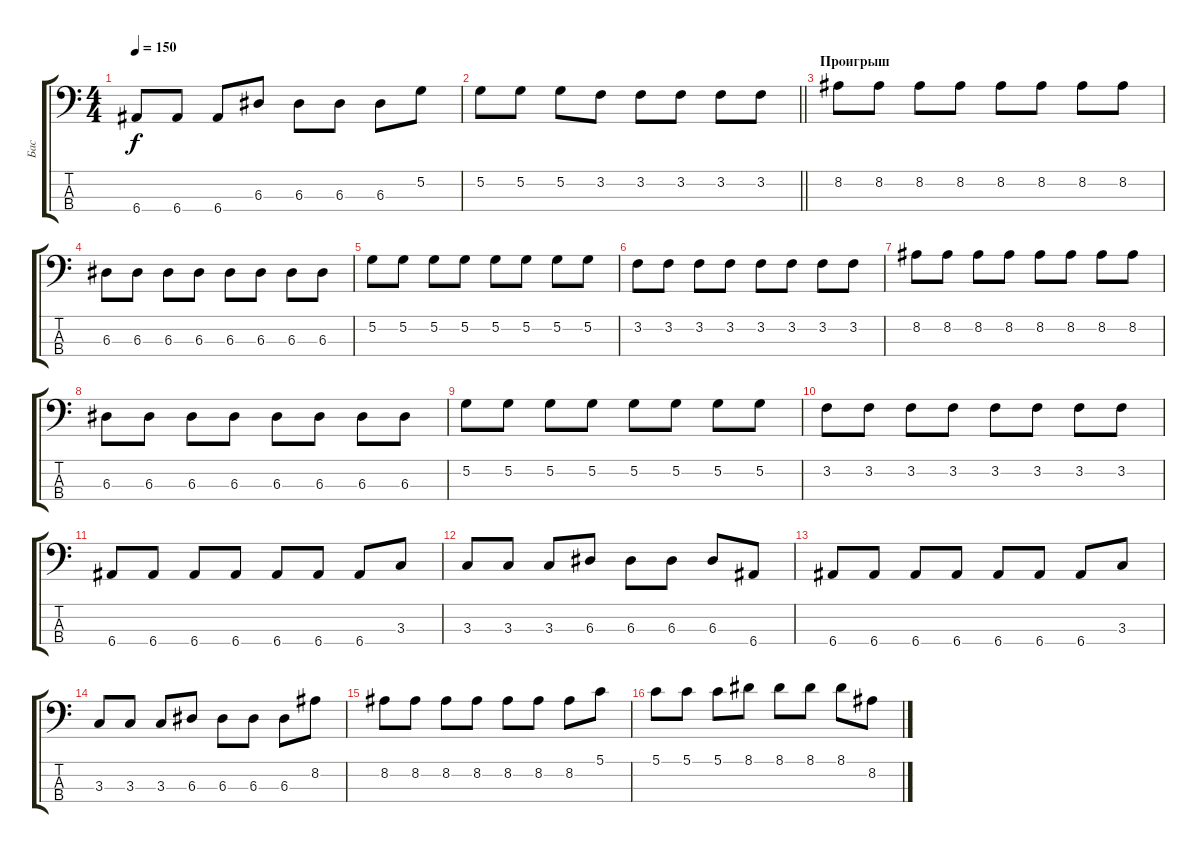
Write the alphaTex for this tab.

\track ("Бас" "Бас") {instrument electricbassfinger}
\staff {score tabs}
\tuning (G2 D2 A1 E1) {hide}
\ts (4 4)
\tempo 150
\clef f4
\ks c
6.4.8{dy f} 6.4.8 6.4.8 6.3.8 6.3.8 6.3.8 6.3.8 5.2.8 |
\barLineRight lightlight
5.2.8 5.2.8 5.2.8 3.2.8 3.2.8 3.2.8 3.2.8 3.2.8 |
\section ("" "Проигрыш")
8.2.8 8.2.8 8.2.8 8.2.8 8.2.8 8.2.8 8.2.8 8.2.8 |
6.3.8 6.3.8 6.3.8 6.3.8 6.3.8 6.3.8 6.3.8 6.3.8 |
5.2.8 5.2.8 5.2.8 5.2.8 5.2.8 5.2.8 5.2.8 5.2.8 |
3.2.8 3.2.8 3.2.8 3.2.8 3.2.8 3.2.8 3.2.8 3.2.8 |
8.2.8 8.2.8 8.2.8 8.2.8 8.2.8 8.2.8 8.2.8 8.2.8 |
6.3.8 6.3.8 6.3.8 6.3.8 6.3.8 6.3.8 6.3.8 6.3.8 |
5.2.8 5.2.8 5.2.8 5.2.8 5.2.8 5.2.8 5.2.8 5.2.8 |
3.2.8 3.2.8 3.2.8 3.2.8 3.2.8 3.2.8 3.2.8 3.2.8 |
6.4.8 6.4.8 6.4.8 6.4.8 6.4.8 6.4.8 6.4.8 3.3.8 |
3.3.8 3.3.8 3.3.8 6.3.8 6.3.8 6.3.8 6.3.8 6.4.8 |
6.4.8 6.4.8 6.4.8 6.4.8 6.4.8 6.4.8 6.4.8 3.3.8 |
3.3.8 3.3.8 3.3.8 6.3.8 6.3.8 6.3.8 6.3.8 8.2.8 |
8.2.8 8.2.8 8.2.8 8.2.8 8.2.8 8.2.8 8.2.8 5.1.8 |
5.1.8 5.1.8 5.1.8 8.1.8 8.1.8 8.1.8 8.1.8 8.2.8
